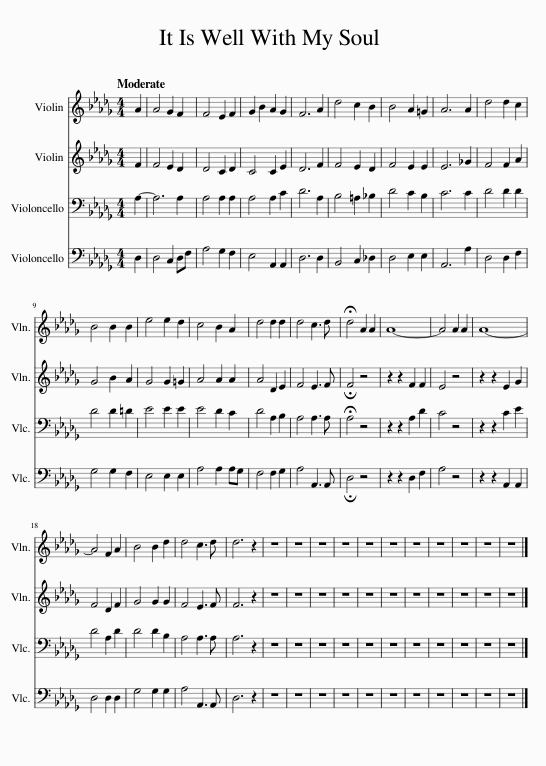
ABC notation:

X:1
%%score 1 2 3 4
L:1/8
Q:1/4=96
M:4/4
I:linebreak $
K:Db
V:1 treble
V:2 treble
V:3 bass
V:4 bass
V:1
 A2 | A4 G2 F2 | F4 E2 F2 | G2 B2 A2 G2 | F6 A2 | %5
 d4 c2 B2 | B4 A2 =G2 | A6 A2 | d4 d2 c2 |$ B4 B2 B2 | %10
 e4 e2 d2 | c4 B2 A2 | d4 d2 d2 | d4 c3 d | !fermata!d4 A2 A2 | %15
 A8- | A4 A2 A2 | A8- |$ A4 F2 A2 | B4 B2 d2 | %20
 d4 c3 d | d6 z2 | z8 | z8 | z8 | %25
 z8 | z8 | z8 | z8 | z8 | %30
 z8 | z8 | z8 |] %33
V:2
 F2 | F4 E2 D2 | D4 C2 D2 | C4 C2 E2 | D6 F2 | %5
 F4 E2 D2 | F4 E2 E2 | E6 _G2 | F4 F2 A2 |$ G4 B2 A2 | %10
 G4 G2 =G2 | A4 A2 A2 | A4 D2 E2 | F4 E3 F | !fermata!F4 z4 | %15
 z2 z2 F2 F2 | E4 z4 | z2 z2 E2 G2 |$ F4 D2 F2 | G4 G2 G2 | %20
 F4 E3 F | F6 z2 | z8 | z8 | z8 | %25
 z8 | z8 | z8 | z8 | z8 | %30
 z8 | z8 | z8 |] %33
V:3
 A,2- | A,6 A,2 | A,4 A,2 A,2 | A,4 A,2 C2 | D6 A,2 | %5
 B,4 =A,2 _B,2 | D4 C2 B,2 | C6 C2 | D4 D2 D2 |$ D4 D2 =D2 | %10
 E4 E2 E2 | E4 D2 C2 | D4 A,2 B,2 | A,4 A,3 A, | !fermata!A,4 z4 | %15
 z2 z2 A,2 D2 | C4 z4 | z2 z2 C2 E2 |$ D4 A,2 D2 | D4 D2 B,2 | %20
 A,4 A,3 A, | A,6 z2 | z8 | z8 | z8 | %25
 z8 | z8 | z8 | z8 | z8 | %30
 z8 | z8 | z8 |] %33
V:4
 D,2 | D,4 C,2 D,F, | A,4 G,2 F,2 | E,4 A,,2 A,,2 | D,6 D,2 | %5
 B,,4 C,2 _D,2 | D,4 E,2 E,2 | A,,6 A,2 | D,4 D,2 F,2 |$ G,4 G,2 F,2 | %10
 E,4 E,2 E,2 | A,4 A,2 A,G, | F,4 F,2 G,2 | A,4 A,,3 A,, | !fermata!D,4 z4 | %15
 z2 z2 D,2 F,2 | A,4 z4 | z2 z2 A,,2 A,,2 |$ D,4 D,2 D,2 | G,4 G,2 G,2 | %20
 A,4 A,,3 A,, | D,6 z2 | z8 | z8 | z8 | %25
 z8 | z8 | z8 | z8 | z8 | %30
 z8 | z8 | z8 |] %33
